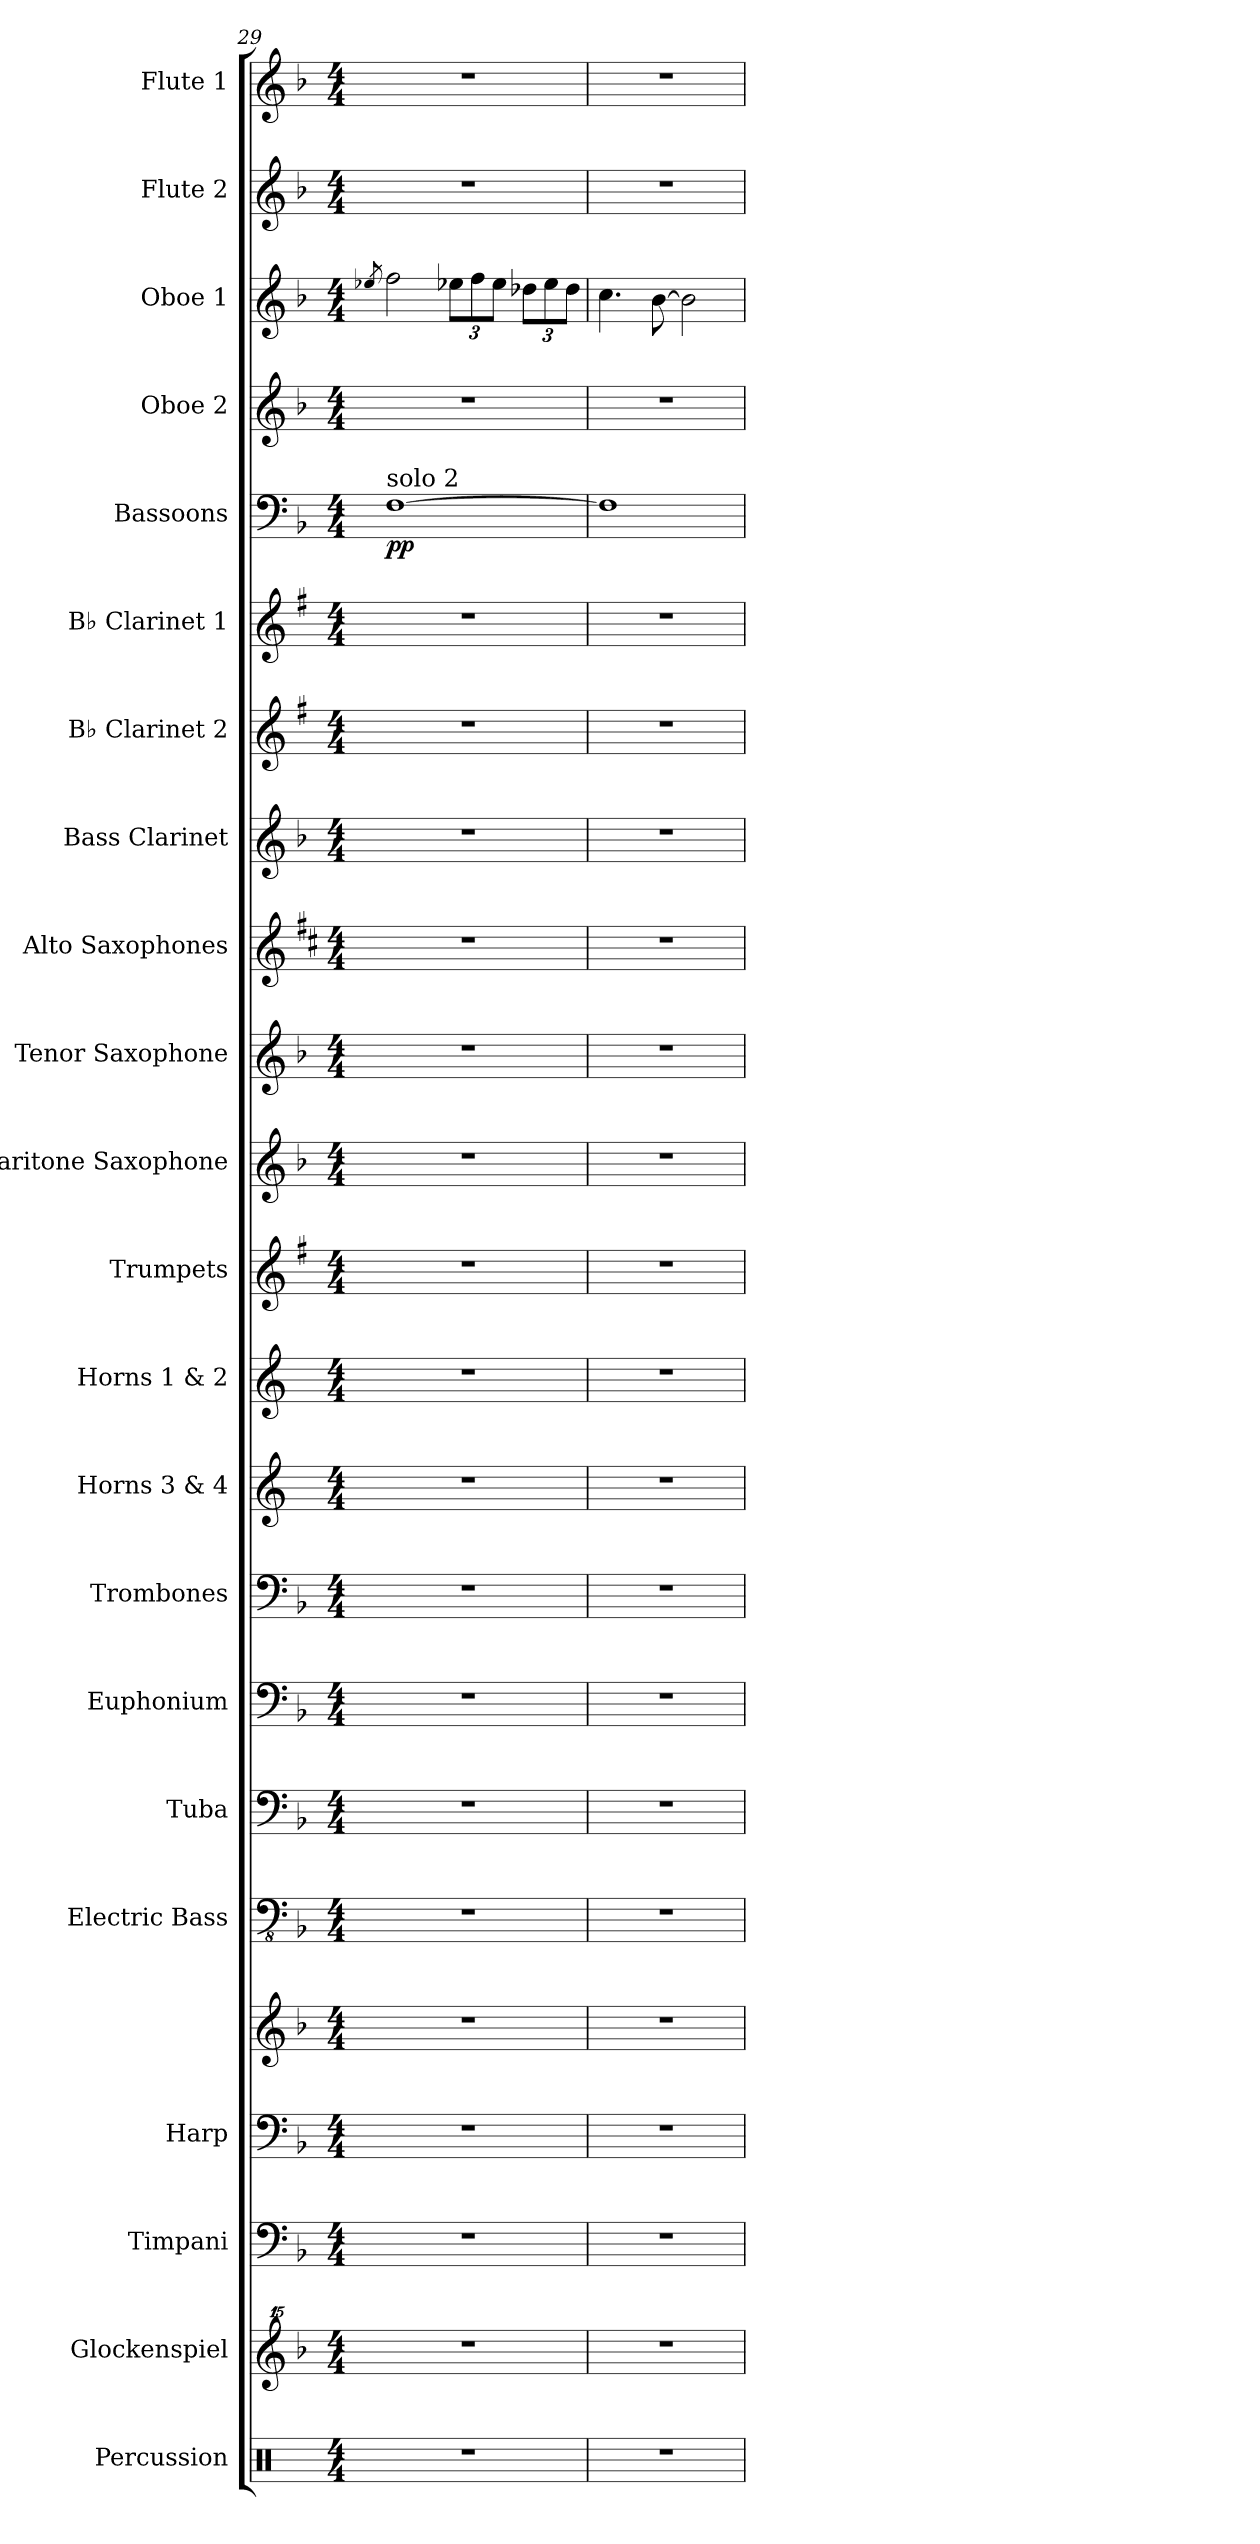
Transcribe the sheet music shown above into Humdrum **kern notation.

**kern	**kern	**kern	**kern	**kern	**kern	**kern	**kern	**kern	**kern	**kern	**kern	**kern	**kern	**kern	**kern	**kern	**kern	**kern	**dynam	**kern	**kern	**kern	**kern
*part22	*part21	*part20	*part19	*part19	*part18	*part17	*part16	*part15	*part14	*part13	*part12	*part11	*part10	*part9	*part8	*part7	*part6	*part5	*part5	*part4	*part3	*part2	*part1
*staff23	*staff22	*staff21	*staff20	*staff19	*staff18	*staff17	*staff16	*staff15	*staff14	*staff13	*staff12	*staff11	*staff10	*staff9	*staff8	*staff7	*staff6	*staff5	*staff5	*staff4	*staff3	*staff2	*staff1
*I"Percussion	*I"Glockenspiel	*I"Timpani	*I"Harp	*	*I"Electric Bass	*I"Tuba	*I"Euphonium	*I"Trombones	*I"Horns 3 &amp; 4	*I"Horns 1 &amp; 2	*I"Trumpets	*I"Baritone Saxophone	*I"Tenor Saxophone	*I"Alto Saxophones	*I"Bass Clarinet	*I"B♭ Clarinet 2	*I"B♭ Clarinet 1	*I"Bassoons	*	*I"Oboe 2	*I"Oboe 1	*I"Flute 2	*I"Flute 1
*I'Perc.	*I'Glk.	*I'Timp.	*I'Hrp.	*	*I'El. B.	*I'Tba.	*I'Euph.	*I'Tbns.	*I'Hns. 3/4	*I'Hns. 1/2	*I'Tpts.	*I'Bar. Sax.	*I'T. Sax.	*I'A. Saxes.	*I'B. Cl.	*I'B♭ Cl. 2	*I'B♭ Cl. 1	*I'Bsns.	*	*I'Ob. 2	*I'Ob. 1	*I'Fl. 2	*I'Fl. 1
*clefX	*clefG^^2	*clefF4	*clefF4	*clefG2	*clefFv4	*clefF4	*clefF4	*clefF4	*clefG2	*clefG2	*clefG2	*clefG2	*clefG2	*clefG2	*clefG2	*clefG2	*clefG2	*clefF4	*	*clefG2	*clefG2	*clefG2	*clefG2
*	*	*	*	*	*	*	*	*	*ITrd4c7	*ITrd4c7	*ITrd1c2	*ITrd12c21	*ITrd8c14	*ITrd5c9	*ITrd8c14	*ITrd1c2	*ITrd1c2	*	*	*	*	*	*
*k[]	*k[b-]	*k[b-]	*k[b-]	*k[b-]	*k[b-]	*k[b-]	*k[b-]	*k[b-]	*k[b-]	*k[b-]	*k[b-]	*k[b-]	*k[b-]	*k[b-]	*k[b-]	*k[b-]	*k[b-]	*k[b-]	*	*k[b-]	*k[b-]	*k[b-]	*k[b-]
*M4/4	*M4/4	*M4/4	*M4/4	*M4/4	*M4/4	*M4/4	*M4/4	*M4/4	*M4/4	*M4/4	*M4/4	*M4/4	*M4/4	*M4/4	*M4/4	*M4/4	*M4/4	*M4/4	*	*M4/4	*M4/4	*M4/4	*M4/4
=29	=29	=29	=29	=29	=29	=29	=29	=29	=29	=29	=29	=29	=29	=29	=29	=29	=29	=29	=29	=29	=29	=29	=29
.	.	.	.	.	.	.	.	.	.	.	.	.	.	.	.	.	.	.	.	.	8qee-X/	.	.
!	!	!	!	!	!	!	!	!	!	!	!	!	!	!	!	!	!	!LO:TX:a:t=solo 2	!	!	!	!	!
!	!	!	!	!	!	!	!	!	!	!	!	!	!	!	!	!	!	!	!LO:DY:b	!	!	!	!
1r	1r	1r	1r	1r	1r	1r	1r	1r	1r	1r	1r	1r	1r	1r	1r	1r	1r	[1F	pp	1r	2ff\	1r	1r
*	*	*	*	*	*	*	*	*	*	*	*	*	*	*	*	*	*	*	*	*	*Xbrackettup	*	*
.	.	.	.	.	.	.	.	.	.	.	.	.	.	.	.	.	.	.	.	.	12ee-X\L	.	.
.	.	.	.	.	.	.	.	.	.	.	.	.	.	.	.	.	.	.	.	.	12ff\	.	.
.	.	.	.	.	.	.	.	.	.	.	.	.	.	.	.	.	.	.	.	.	12ee-\J	.	.
.	.	.	.	.	.	.	.	.	.	.	.	.	.	.	.	.	.	.	.	.	12dd-X\L	.	.
.	.	.	.	.	.	.	.	.	.	.	.	.	.	.	.	.	.	.	.	.	12ee-\	.	.
.	.	.	.	.	.	.	.	.	.	.	.	.	.	.	.	.	.	.	.	.	12dd-\J	.	.
=30	=30	=30	=30	=30	=30	=30	=30	=30	=30	=30	=30	=30	=30	=30	=30	=30	=30	=30	=30	=30	=30	=30	=30
1r	1r	1r	1r	1r	1r	1r	1r	1r	1r	1r	1r	1r	1r	1r	1r	1r	1r	1F]	.	1r	4.cc\	1r	1r
.	.	.	.	.	.	.	.	.	.	.	.	.	.	.	.	.	.	.	.	.	[8b-\	.	.
.	.	.	.	.	.	.	.	.	.	.	.	.	.	.	.	.	.	.	.	.	2b-\]	.	.
=	=	=	=	=	=	=	=	=	=	=	=	=	=	=	=	=	=	=	=	=	=	=	=
*-	*-	*-	*-	*-	*-	*-	*-	*-	*-	*-	*-	*-	*-	*-	*-	*-	*-	*-	*-	*-	*-	*-	*-
